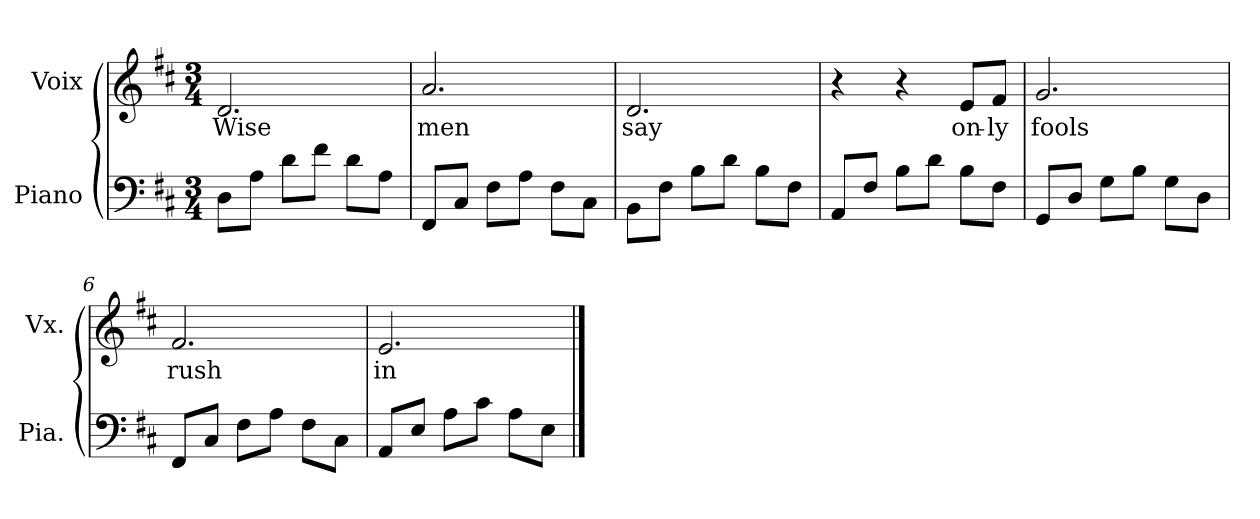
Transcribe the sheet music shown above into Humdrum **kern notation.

**kern	**kern	**text
*part2	*part1	*part1
*staff2	*staff1	*staff1
*I"Piano	*I"Voix	*
*I'Pia.	*I'Vx.	*
*clefF4	*clefG2	*
*k[f#c#]	*k[f#c#]	*
*M3/4	*M3/4	*
*MM100	*MM100	*
=1	=1	=1
!	!	!LO:LY:b
8D\L	2.d/	Wise
8A\J	.	.
8d\L	.	.
8f#\J	.	.
8d\L	.	.
8A\J	.	.
=2	=2	=2
!	!	!LO:LY:b
8FF#/L	2.a/	men
8C#/J	.	.
8F#\L	.	.
8A\J	.	.
8F#\L	.	.
8C#\J	.	.
=3	=3	=3
!	!	!LO:LY:b
8BB\L	2.d/	say
8F#\J	.	.
8B\L	.	.
8d\J	.	.
8B\L	.	.
8F#\J	.	.
!!LO:LB:g=z
=4	=4	=4
8AA/L	4r	.
8F#/J	.	.
8B\L	4r	.
8d\J	.	.
!	!	!LO:LY:b
8B\L	8e/L	on-
!	!	!LO:LY:b
8F#\J	8f#/J	-ly
=5	=5	=5
!	!	!LO:LY:b
8GG/L	2.g/	fools
8D/J	.	.
8G\L	.	.
8B\J	.	.
8G\L	.	.
8D\J	.	.
=6	=6	=6
!	!	!LO:LY:b
8FF#/L	2.f#/	rush
8C#/J	.	.
8F#\L	.	.
8A\J	.	.
8F#\L	.	.
8C#\J	.	.
=7	=7	=7
!	!	!LO:LY:b
8AA/L	2.e/	in
8E/J	.	.
8A\L	.	.
8c#\J	.	.
8A\L	.	.
8E\J	.	.
==	==	==
*-	*-	*-
